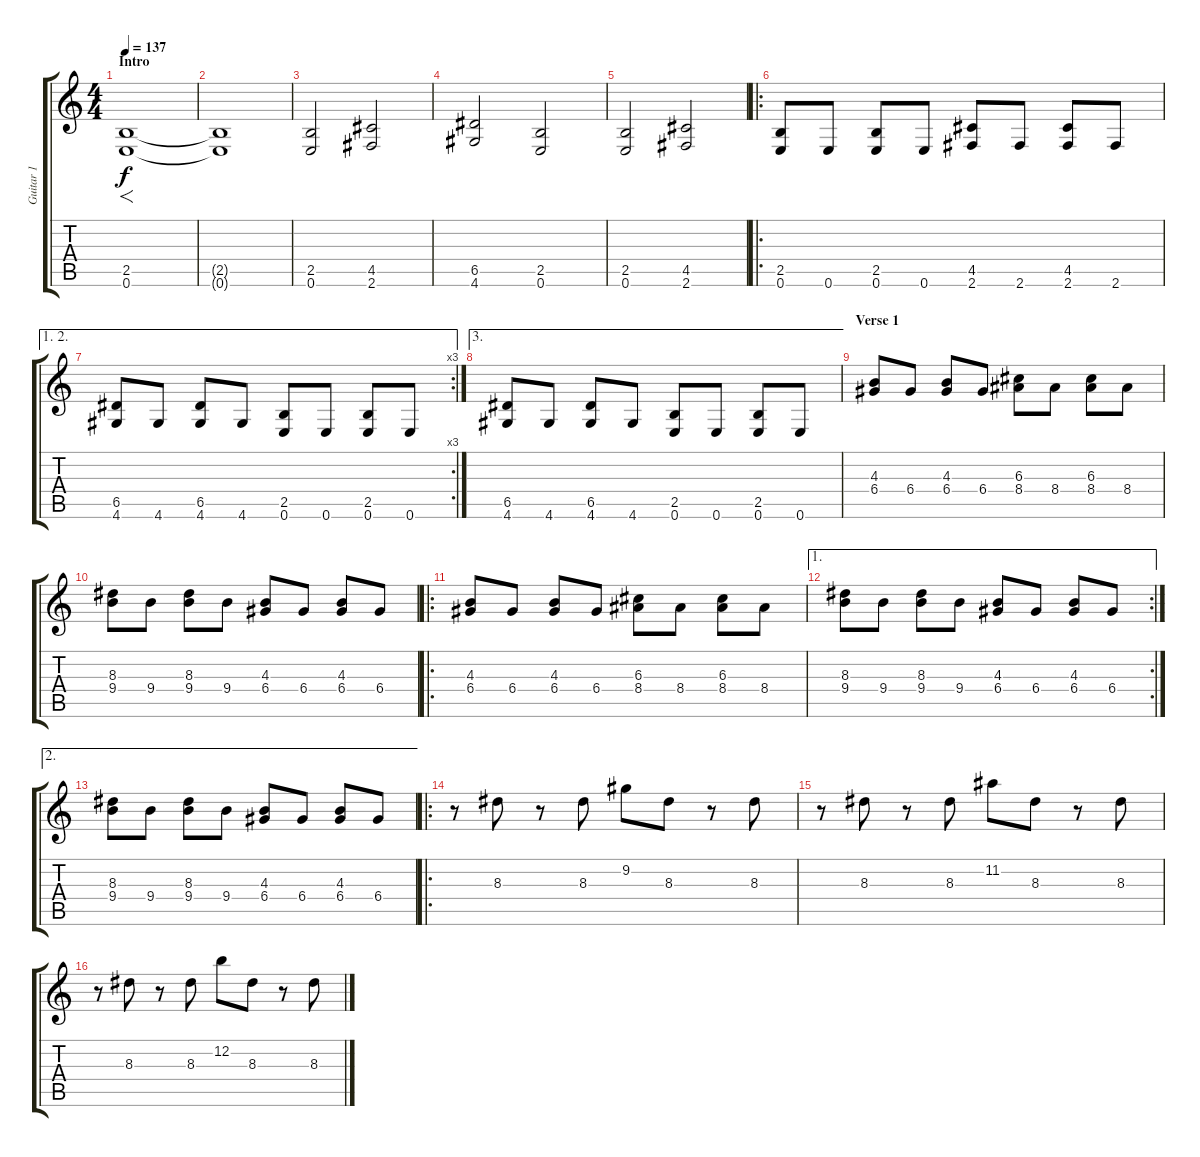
\track ("Guitar 1" "Guitar 1") {instrument distortionguitar}
\staff {score tabs}
\tuning (E4 B3 G3 D3 A2 E2) {hide}
\ts (4 4)
\section ("" "Intro")
\tempo 137
\clef g2
\ks c
(2.5 0.6).1{f dy f instrument distortionguitar} |
(2.5{t} 0.6{t}).1 |
(2.5 0.6).2 (4.5 2.6).2 |
(6.5 4.6).2 (2.5 0.6).2 |
(2.5 0.6).2 (4.5 2.6).2 |
\ro
(2.5 0.6).8 0.6.8 (2.5 0.6).8 0.6.8 (4.5 2.6).8 2.6.8 (4.5 2.6).8 2.6.8 |
\ae (1 2)
\rc 3
(6.5 4.6).8 4.6.8 (6.5 4.6).8 4.6.8 (2.5 0.6).8 0.6.8 (2.5 0.6).8 0.6.8 |
\ae 3
(6.5 4.6).8 4.6.8 (6.5 4.6).8 4.6.8 (2.5 0.6).8 0.6.8 (2.5 0.6).8 0.6.8 |
\section ("" "Verse 1")
(4.3 6.4).8 6.4.8 (4.3 6.4).8 6.4.8 (6.3 8.4).8 8.4.8 (6.3 8.4).8 8.4.8 |
(8.3 9.4).8 9.4.8 (8.3 9.4).8 9.4.8 (4.3 6.4).8 6.4.8 (4.3 6.4).8 6.4.8 |
\ro
(4.3 6.4).8 6.4.8 (4.3 6.4).8 6.4.8 (6.3 8.4).8 8.4.8 (6.3 8.4).8 8.4.8 |
\ae 1
\rc 2
(8.3 9.4).8 9.4.8 (8.3 9.4).8 9.4.8 (4.3 6.4).8 6.4.8 (4.3 6.4).8 6.4.8 |
\ae 2
(8.3 9.4).8 9.4.8 (8.3 9.4).8 9.4.8 (4.3 6.4).8 6.4.8 (4.3 6.4).8 6.4.8 |
\ro
r.8 8.3.8 r.8 8.3.8 9.2.8 8.3.8 r.8 8.3.8 |
r.8 8.3.8 r.8 8.3.8 11.2.8 8.3.8 r.8 8.3.8 |
r.8 8.3.8 r.8 8.3.8 12.2.8 8.3.8 r.8 8.3.8
